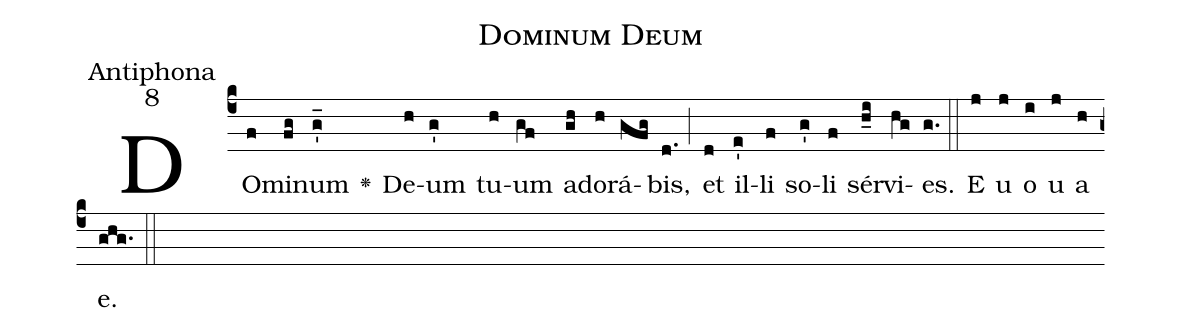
name:Dominum Deum;
office-part:Antiphona;
mode:8;
%%
(c4)DO(f)mi(fg)num(g_') <v>\greheightstar</v>() De(h)um(g') tu(h)um(gf) a(gh)do(h)rá(gfg)bis,(d.) (;) et(d) il(e')li(f) so(g')li(f) sér(h_i)vi(hg)es.(g.) (::) E(j) u(j) o(i) u(j) a(h) e.(ghg.) (::)
